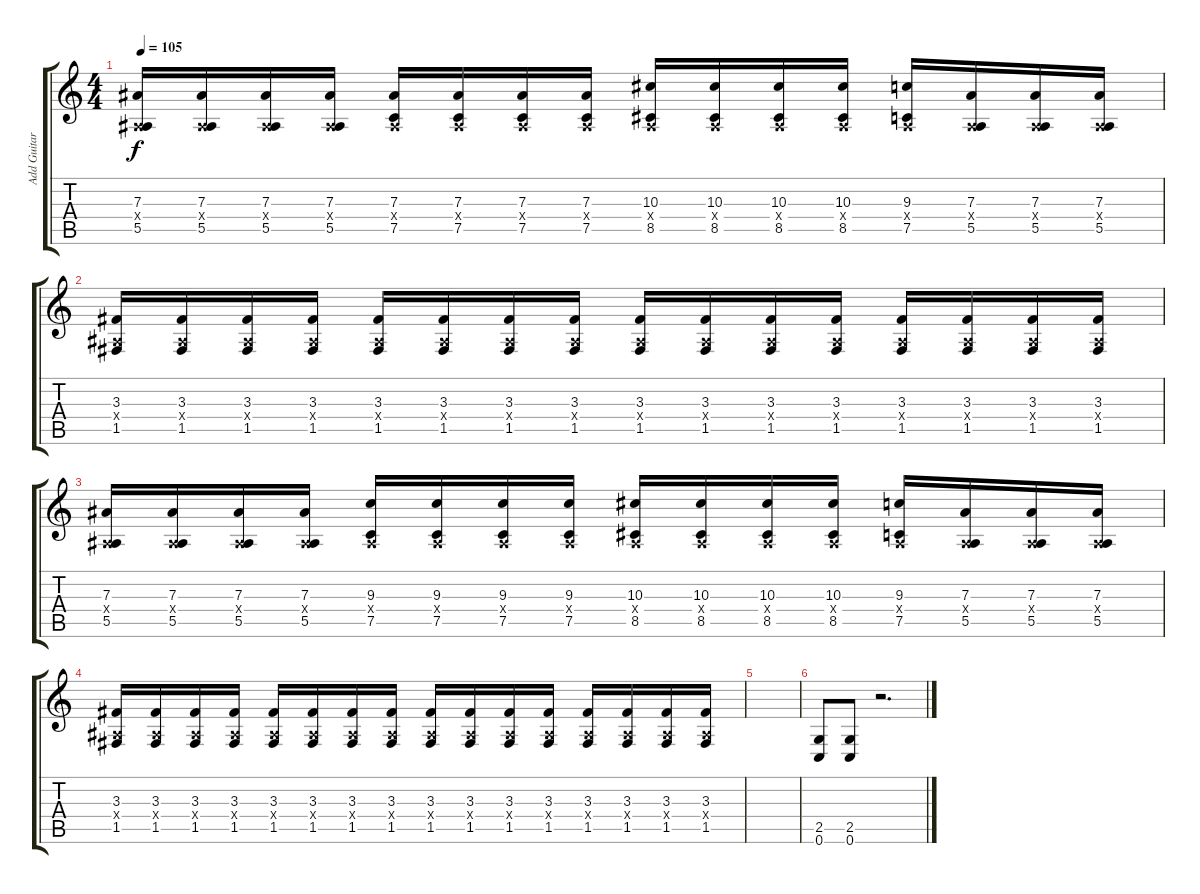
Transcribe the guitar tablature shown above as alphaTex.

\track ("Add Guitar" "Add Guitar") {instrument overdrivenguitar}
\staff {score tabs}
\tuning (C4 G3 Eb3 Bb2 F2 C2) {hide}
\ts (4 4)
\tempo 105
\clef g2
\ks c
(7.3 0.4{x} 5.5).16{dy f} (7.3 0.4{x} 5.5).16 (7.3 0.4{x} 5.5).16 (7.3 0.4{x} 5.5).16 (7.3 0.4{x} 7.5).16 (7.3 0.4{x} 7.5).16 (7.3 0.4{x} 7.5).16 (7.3 0.4{x} 7.5).16 (10.3 0.4{x} 8.5).16 (10.3 0.4{x} 8.5).16 (10.3 0.4{x} 8.5).16 (10.3 0.4{x} 8.5).16 (9.3 0.4{x} 7.5).16 (7.3 0.4{x} 5.5).16 (7.3 0.4{x} 5.5).16 (7.3 0.4{x} 5.5).16 |
(3.3 0.4{x} 1.5).16 (3.3 0.4{x} 1.5).16 (3.3 0.4{x} 1.5).16 (3.3 0.4{x} 1.5).16 (3.3 0.4{x} 1.5).16 (3.3 0.4{x} 1.5).16 (3.3 0.4{x} 1.5).16 (3.3 0.4{x} 1.5).16 (3.3 0.4{x} 1.5).16 (3.3 0.4{x} 1.5).16 (3.3 0.4{x} 1.5).16 (3.3 0.4{x} 1.5).16 (3.3 0.4{x} 1.5).16 (3.3 0.4{x} 1.5).16 (3.3 0.4{x} 1.5).16 (3.3 0.4{x} 1.5).16 |
(7.3 0.4{x} 5.5).16 (7.3 0.4{x} 5.5).16 (7.3 0.4{x} 5.5).16 (7.3 0.4{x} 5.5).16 (9.3 0.4{x} 7.5).16 (9.3 0.4{x} 7.5).16 (9.3 0.4{x} 7.5).16 (9.3 0.4{x} 7.5).16 (10.3 0.4{x} 8.5).16 (10.3 0.4{x} 8.5).16 (10.3 0.4{x} 8.5).16 (10.3 0.4{x} 8.5).16 (9.3 0.4{x} 7.5).16 (7.3 0.4{x} 5.5).16 (7.3 0.4{x} 5.5).16 (7.3 0.4{x} 5.5).16 |
(3.3 0.4{x} 1.5).16 (3.3 0.4{x} 1.5).16 (3.3 0.4{x} 1.5).16 (3.3 0.4{x} 1.5).16 (3.3 0.4{x} 1.5).16 (3.3 0.4{x} 1.5).16 (3.3 0.4{x} 1.5).16 (3.3 0.4{x} 1.5).16 (3.3 0.4{x} 1.5).16 (3.3 0.4{x} 1.5).16 (3.3 0.4{x} 1.5).16 (3.3 0.4{x} 1.5).16 (3.3 0.4{x} 1.5).16 (3.3 0.4{x} 1.5).16 (3.3 0.4{x} 1.5).16 (3.3 0.4{x} 1.5).16 |
|
(2.5 0.6).8 (2.5 0.6).8 r.2{d}
